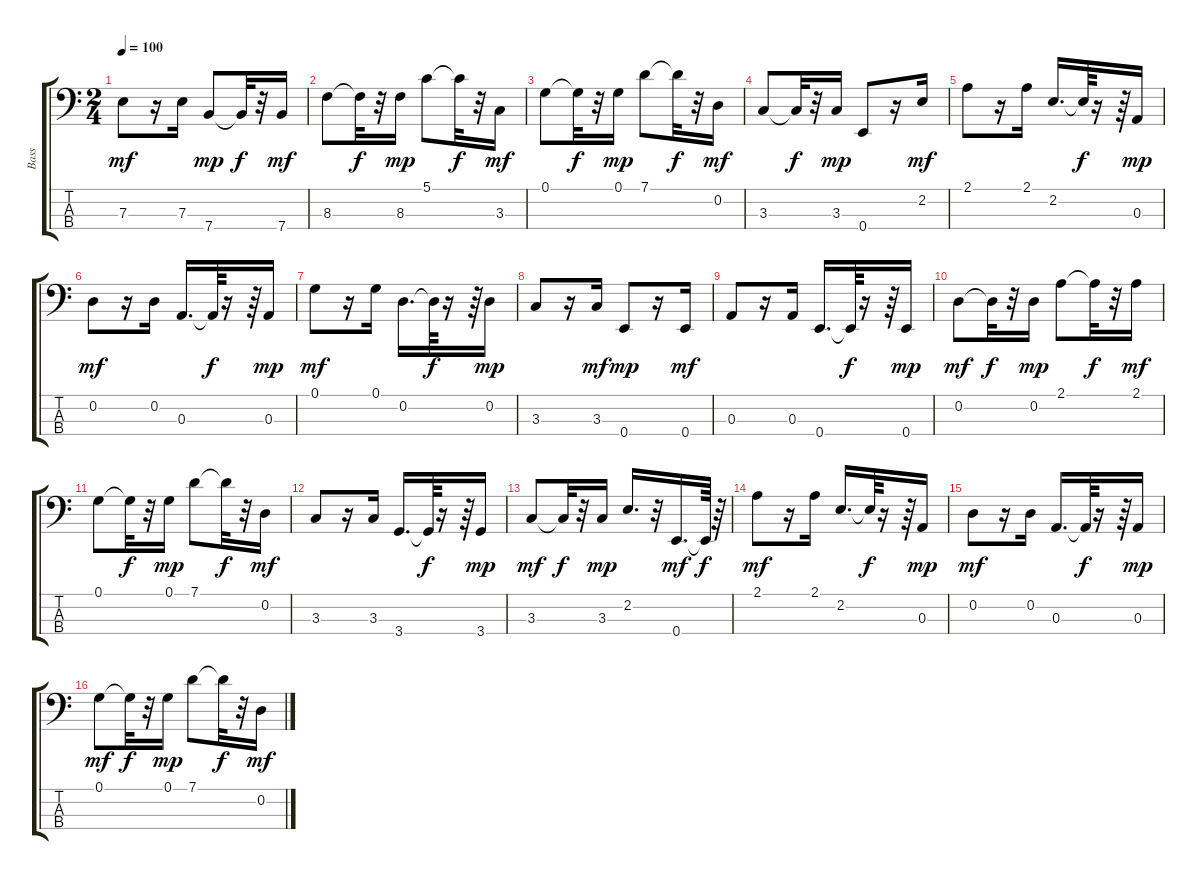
\track ("Bass" "Bass") {instrument acousticbass}
\staff {score tabs}
\tuning (G2 D2 A1 E1) {hide}
\ts (2 4)
\tempo 100
\clef f4
\ks c
7.3.8{dy mf} r.16 7.3.16 7.4.8{dy mp} 7.4{t}.32{dy f} r.32 7.4.16{dy mf} |
8.3.8 8.3{t}.32{dy f} r.32 8.3.16{dy mp} 5.1.8 5.1{t}.32{dy f} r.32 3.3.16{dy mf} |
0.1.8 0.1{t}.32{dy f} r.32 0.1.16{dy mp} 7.1.8 7.1{t}.32{dy f} r.32 0.2.16{dy mf} |
3.3.8 3.3{t}.32{dy f} r.32 3.3.16{dy mp} 0.4.8 r.16 2.2.16{dy mf} |
2.1.8 r.16 2.1.16 2.2.16{d} 2.2{t}.64{dy f} r.16 r.64 0.3.16{dy mp} |
0.2.8{dy mf} r.16 0.2.16 0.3.16{d} 0.3{t}.64{dy f} r.16 r.64 0.3.16{dy mp} |
0.1.8{dy mf} r.16 0.1.16 0.2.16{d} 0.2{t}.64{dy f} r.16 r.64 0.2.16{dy mp} |
3.3.8 r.16 3.3.16{dy mf} 0.4.8{dy mp} r.16 0.4.16{dy mf} |
0.3.8 r.16 0.3.16 0.4.16{d} 0.4{t}.64{dy f} r.16 r.64 0.4.16{dy mp} |
0.2.8{dy mf} 0.2{t}.32{dy f} r.32 0.2.16{dy mp} 2.1.8 2.1{t}.32{dy f} r.32 2.1.16{dy mf} |
0.1.8 0.1{t}.32{dy f} r.32 0.1.16{dy mp} 7.1.8 7.1{t}.32{dy f} r.32 0.2.16{dy mf} |
3.3.8 r.16 3.3.16 3.4.16{d} 3.4{t}.64{dy f} r.16 r.64 3.4.16{dy mp} |
3.3.8{dy mf} 3.3{t}.32{dy f} r.32 3.3.16{dy mp} 2.2.16{d} r.32 0.4.16{d dy mf} 0.4{t}.64{dy f} r.64 |
2.1.8{dy mf} r.16 2.1.16 2.2.16{d} 2.2{t}.64{dy f} r.16 r.64 0.3.16{dy mp} |
0.2.8{dy mf} r.16 0.2.16 0.3.16{d} 0.3{t}.64{dy f} r.16 r.64 0.3.16{dy mp} |
0.1.8{dy mf} 0.1{t}.32{dy f} r.32 0.1.16{dy mp} 7.1.8 7.1{t}.32{dy f} r.32 0.2.16{dy mf}
